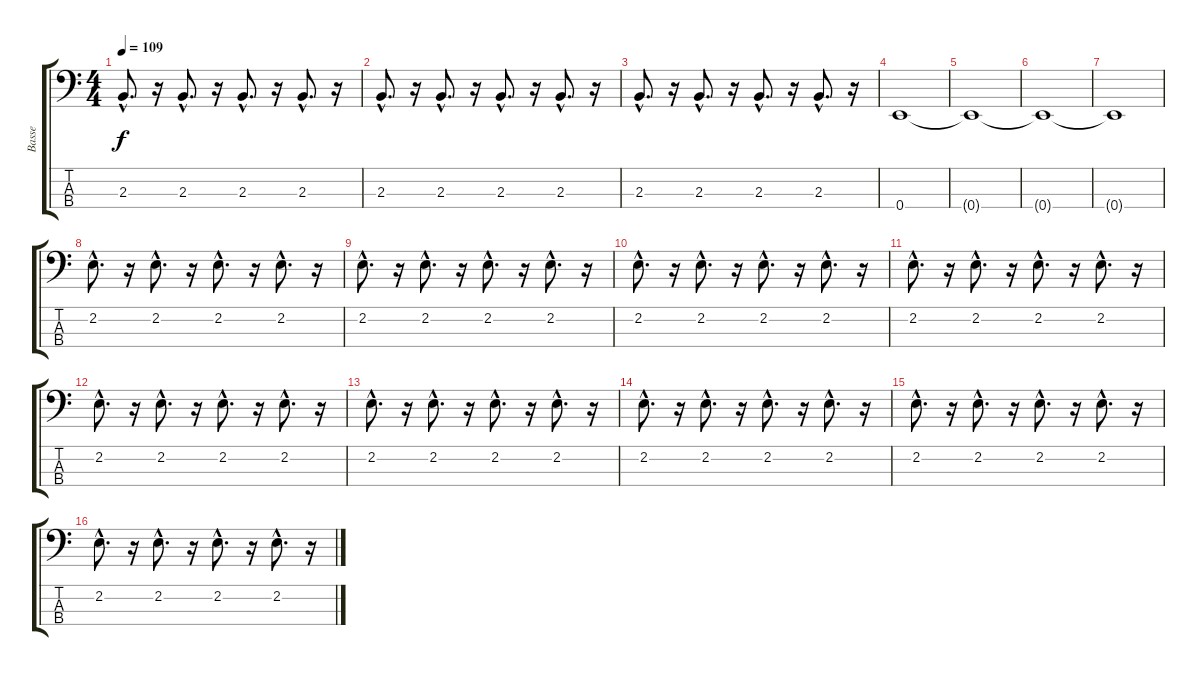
\track ("Basse" "Basse") {instrument electricbassfinger}
\staff {score tabs}
\tuning (G2 D2 A1 E1) {hide}
\ts (4 4)
\tempo 109
\clef f4
\ks c
2.3{hac}.8{d dy f} r.16 2.3{hac}.8{d} r.16 2.3{hac}.8{d} r.16 2.3{hac}.8{d} r.16 |
2.3{hac}.8{d} r.16 2.3{hac}.8{d} r.16 2.3{hac}.8{d} r.16 2.3{hac}.8{d} r.16 |
2.3{hac}.8{d} r.16 2.3{hac}.8{d} r.16 2.3{hac}.8{d} r.16 2.3{hac}.8{d} r.16 |
0.4.1 |
0.4{t}.1 |
0.4{t}.1 |
0.4{t}.1 |
2.2{hac}.8{d} r.16 2.2{hac}.8{d} r.16 2.2{hac}.8{d} r.16 2.2{hac}.8{d} r.16 |
2.2{hac}.8{d} r.16 2.2{hac}.8{d} r.16 2.2{hac}.8{d} r.16 2.2{hac}.8{d} r.16 |
2.2{hac}.8{d} r.16 2.2{hac}.8{d} r.16 2.2{hac}.8{d} r.16 2.2{hac}.8{d} r.16 |
2.2{hac}.8{d} r.16 2.2{hac}.8{d} r.16 2.2{hac}.8{d} r.16 2.2{hac}.8{d} r.16 |
2.2{hac}.8{d} r.16 2.2{hac}.8{d} r.16 2.2{hac}.8{d} r.16 2.2{hac}.8{d} r.16 |
2.2{hac}.8{d} r.16 2.2{hac}.8{d} r.16 2.2{hac}.8{d} r.16 2.2{hac}.8{d} r.16 |
2.2{hac}.8{d} r.16 2.2{hac}.8{d} r.16 2.2{hac}.8{d} r.16 2.2{hac}.8{d} r.16 |
2.2{hac}.8{d} r.16 2.2{hac}.8{d} r.16 2.2{hac}.8{d} r.16 2.2{hac}.8{d} r.16 |
2.2{hac}.8{d} r.16 2.2{hac}.8{d} r.16 2.2{hac}.8{d} r.16 2.2{hac}.8{d} r.16
